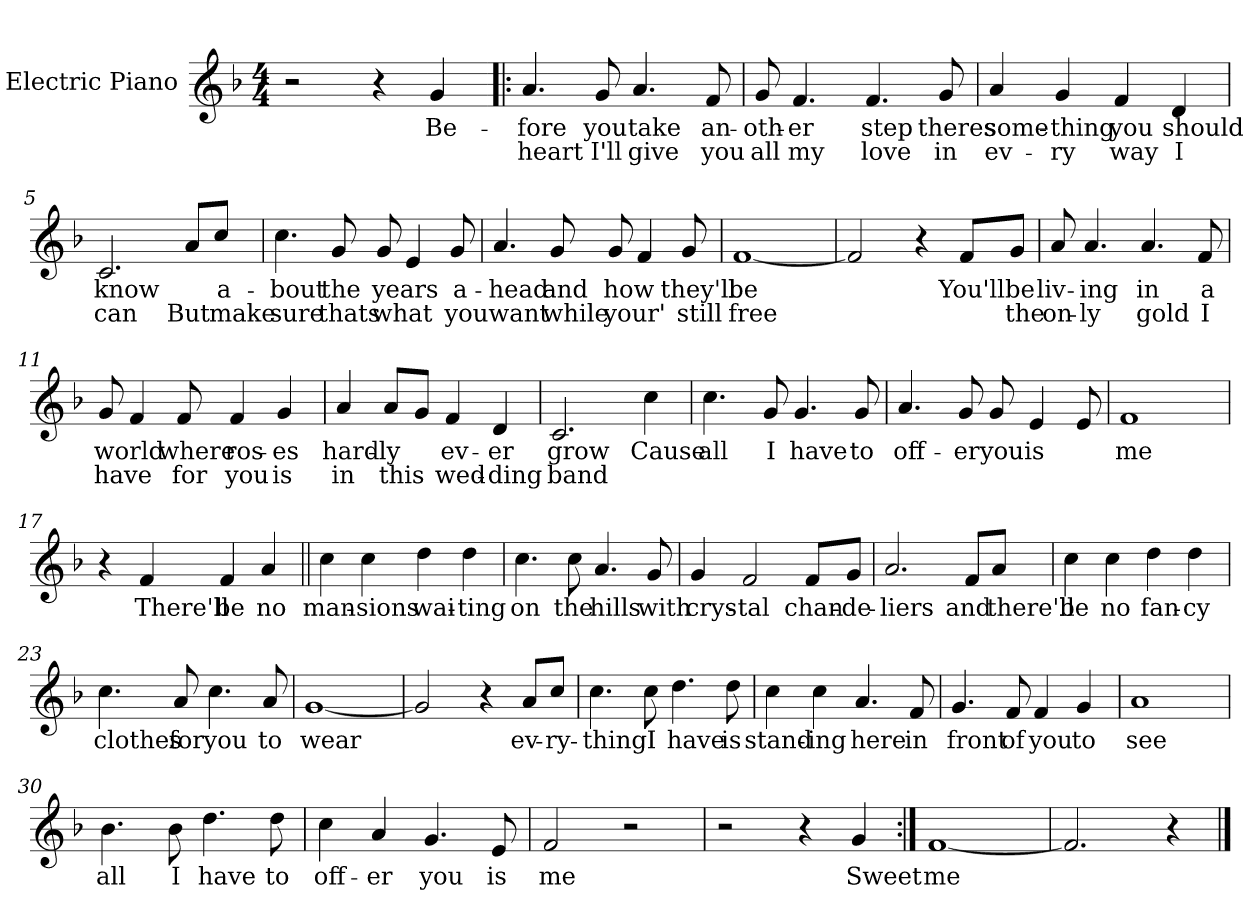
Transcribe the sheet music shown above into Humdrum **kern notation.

**kern	**text	**text
*part1	*part1	*part1
*staff1	*staff1	*staff1
*I"Electric Piano	*	*
*I'E.Pno	*	*
*clefG2	*	*
*k[b-]	*	*
*F:	*	*
*M4/4	*	*
=1	=1	=1
2r	.	.
4r	.	.
4g/	Be-	.
=2!|:	=2!|:	=2!|:
4.a/	-fore	heart
8g/	you	I'll
4.a/	take	give
8f/	an-	you
=3	=3	=3
8g/	-oth-	all
4.f/	-er	my
4.f/	step	love
8g/	theres	in
=4	=4	=4
4a/	some-	ev-
4g/	-thing	-ry
4f/	you	way
4d/	should	I
!!LO:LB:g=z
=5	=5	=5
2.c/	know	can
8a/L	.	But
8cc/J	a-	make
=6	=6	=6
4.cc\	-bout	sure
8g/	the	thats
8g/	years	what
4e/	.	.
8g/	a-	you
=7	=7	=7
4.a/	-head	want
8g/	and	while
8g/	how	your'
4f/	.	.
8g/	they'll	still
=8	=8	=8
[1f	be	free
!!LO:LB:g=z
=9	=9	=9
2f/]	.	.
4r	.	.
8f/L	You'll	.
8g/J	be	the
=10	=10	=10
8a/	liv-	on-
4.a/	-ing	-ly
4.a/	in	gold
8f/	a	I
=11	=11	=11
8g/	world	have
4f/	.	.
8f/	where	for
4f/	ros-	you
4g/	-es	is
=12	=12	=12
4a/	hard-	in
8a/L	-ly	this
8g/J	.	.
4f/	ev-	wed-
4d/	-er	-ding
!!LO:LB:g=z
=13	=13	=13
2.c/	grow	band
4cc\	Cause	.
=14	=14	=14
4.cc\	all	.
8g/	I	.
4.g/	have	.
8g/	to	.
=15	=15	=15
4.a/	off-	.
8g/	-er	.
8g/	you	.
4e/	is	.
8e/	.	.
=16	=16	=16
1f	me	.
!!LO:LB:g=z
=17	=17	=17
4r	.	.
4f/	There'll	.
4f/	be	.
4a/	no	.
=18||	=18||	=18||
4cc\	man-	.
4cc\	-sions	.
4dd\	wai-	.
4dd\	-ting	.
=19	=19	=19
4.cc\	on	.
8cc\	the	.
4.a/	hills	.
8g/	with	.
=20	=20	=20
4g/	crys-	.
2f/	-tal	.
8f/L	chan-	.
8g/J	-de-	.
!!LO:LB:g=z
=21	=21	=21
2.a/	-liers	.
8f/L	and	.
8a/J	there'll	.
=22	=22	=22
4cc\	be	.
4cc\	no	.
4dd\	fan-	.
4dd\	-cy	.
=23	=23	=23
4.cc\	clothes	.
8a/	for	.
4.cc\	you	.
8a/	to	.
=24	=24	=24
[1g	wear	.
!!LO:LB:g=z
=25	=25	=25
2g/]	.	.
4r	.	.
8a/L	ev-	.
8cc/J	-ry-	.
=26	=26	=26
4.cc\	-thing	.
8cc\	I	.
4.dd\	have	.
8dd\	is	.
=27	=27	=27
4cc\	stand-	.
4cc\	-ing	.
4.a/	here	.
8f/	in	.
=28	=28	=28
4.g/	front	.
8f/	of	.
4f/	you	.
4g/	to	.
!!LO:LB:g=z
=29	=29	=29
1a	see	.
=30	=30	=30
4.b-\	all	.
8b-\	I	.
4.dd\	have	.
8dd\	to	.
=31	=31	=31
4cc\	off-	.
4a/	-er	.
4.g/	you	.
8e/	is	.
=32	=32	=32
2f/	me	.
2r	.	.
=33	=33	=33
2r	.	.
4r	.	.
4g/	Sweet	.
=34:|!	=34:|!	=34:|!
[1f	me	.
=35	=35	=35
2.f/]	.	.
4r	.	.
==	==	==
*-	*-	*-
